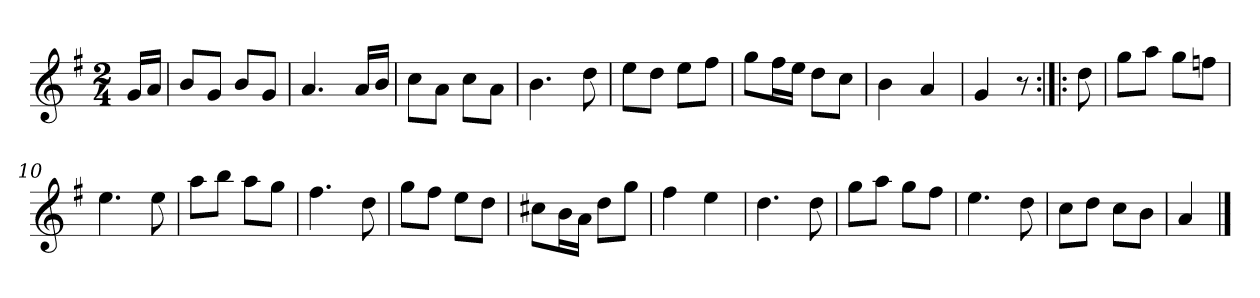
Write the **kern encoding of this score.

**kern
*part1
*staff1
*clefG2
*k[f#]
*G:
*M2/4
*MM104
=
16g/LL
16a/JJ
=1
8b/L
8g/J
8b/L
8g/J
=2
4.a
16a/LL
16b/JJ
=3
8cc\L
8a\J
8cc\L
8a\J
=4
4.b
8dd
=5
8ee\L
8dd\J
8ee\L
8ff#\J
=6
8gg\L
16ff#\L
16ee\JJ
8dd\L
8cc\J
=7
4b
4a
=8
4g
8r
=:|!|:
8dd
=9
8gg\L
8aa\J
8gg\L
8ffn\J
=10
4.ee
8ee
=11
8aa\L
8bb\J
8aa\L
8gg\J
=12
4.ff#
8dd
=13
8gg\L
8ff#\J
8ee\L
8dd\J
=14
8cc#X\L
16b\L
16a\JJ
8dd\L
8gg\J
=15
4ff#
4ee
=16
4.dd
8dd
=17
8gg\L
8aa\J
8gg\L
8ff#\J
=18
4.ee
8dd
=19
8cc\L
8dd\J
8cc\L
8b\J
=20
4a
==
*-
